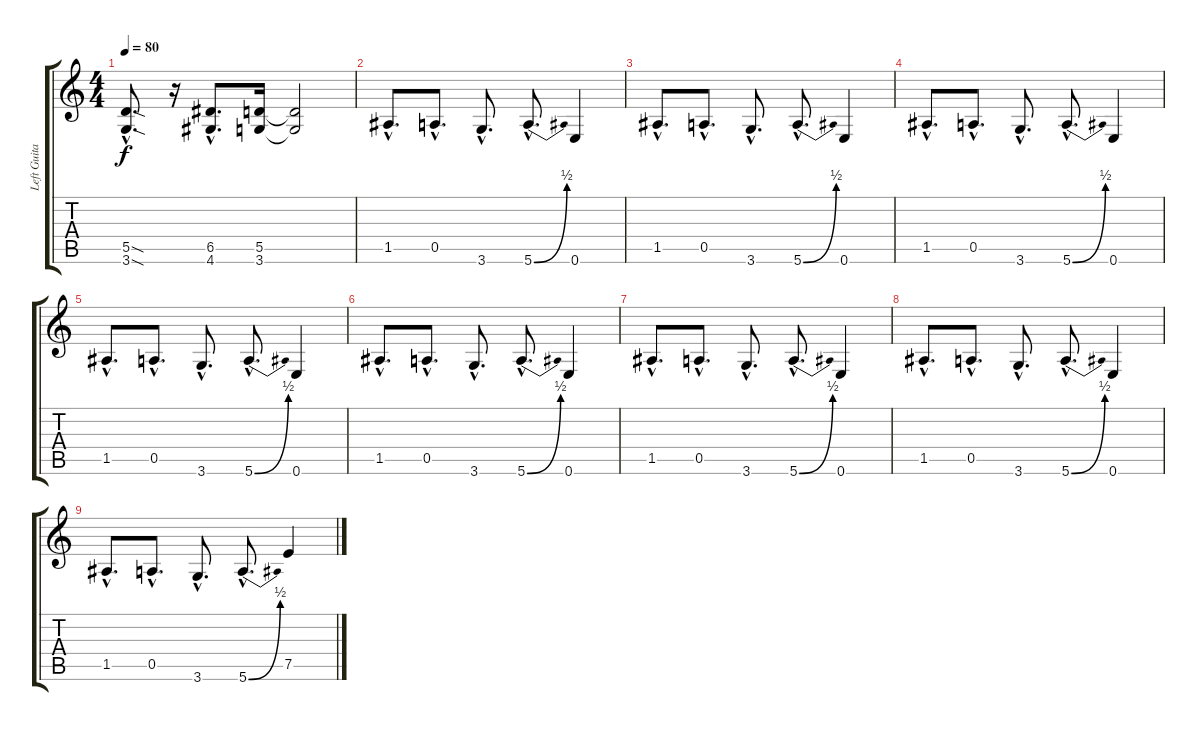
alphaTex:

\track ("Left Guitar" "Left Guita") {instrument overdrivenguitar}
\staff {score tabs}
\tuning (E4 B3 G3 D3 A2 E2) {hide}
\ts (4 4)
\tempo 80
\clef g2
\ks c
(5.5{sod hac} 3.6{sod hac}).8{d dy f} r.16 (6.5{hac} 4.6{hac}).8{d} (5.5 3.6).16 (5.5{t} 3.6{t}).2 |
1.5{hac}.8{d} 0.5{hac}.8{d} 3.6{hac}.8{d} 5.6{be (bend 0 0 60 2) hac}.8{d} 0.6.4 |
1.5{hac}.8{d} 0.5{hac}.8{d} 3.6{hac}.8{d} 5.6{be (bend 0 0 60 2) hac}.8{d} 0.6.4 |
1.5{hac}.8{d} 0.5{hac}.8{d} 3.6{hac}.8{d} 5.6{be (bend 0 0 60 2) hac}.8{d} 0.6.4 |
1.5{hac}.8{d} 0.5{hac}.8{d} 3.6{hac}.8{d} 5.6{be (bend 0 0 60 2) hac}.8{d} 0.6.4 |
1.5{hac}.8{d} 0.5{hac}.8{d} 3.6{hac}.8{d} 5.6{be (bend 0 0 60 2) hac}.8{d} 0.6.4 |
1.5{hac}.8{d} 0.5{hac}.8{d} 3.6{hac}.8{d} 5.6{be (bend 0 0 60 2) hac}.8{d} 0.6.4 |
1.5{hac}.8{d} 0.5{hac}.8{d} 3.6{hac}.8{d} 5.6{be (bend 0 0 60 2) hac}.8{d} 0.6.4 |
1.5{hac}.8{d} 0.5{hac}.8{d} 3.6{hac}.8{d} 5.6{be (bend 0 0 60 2) hac}.8{d} 7.5.4
